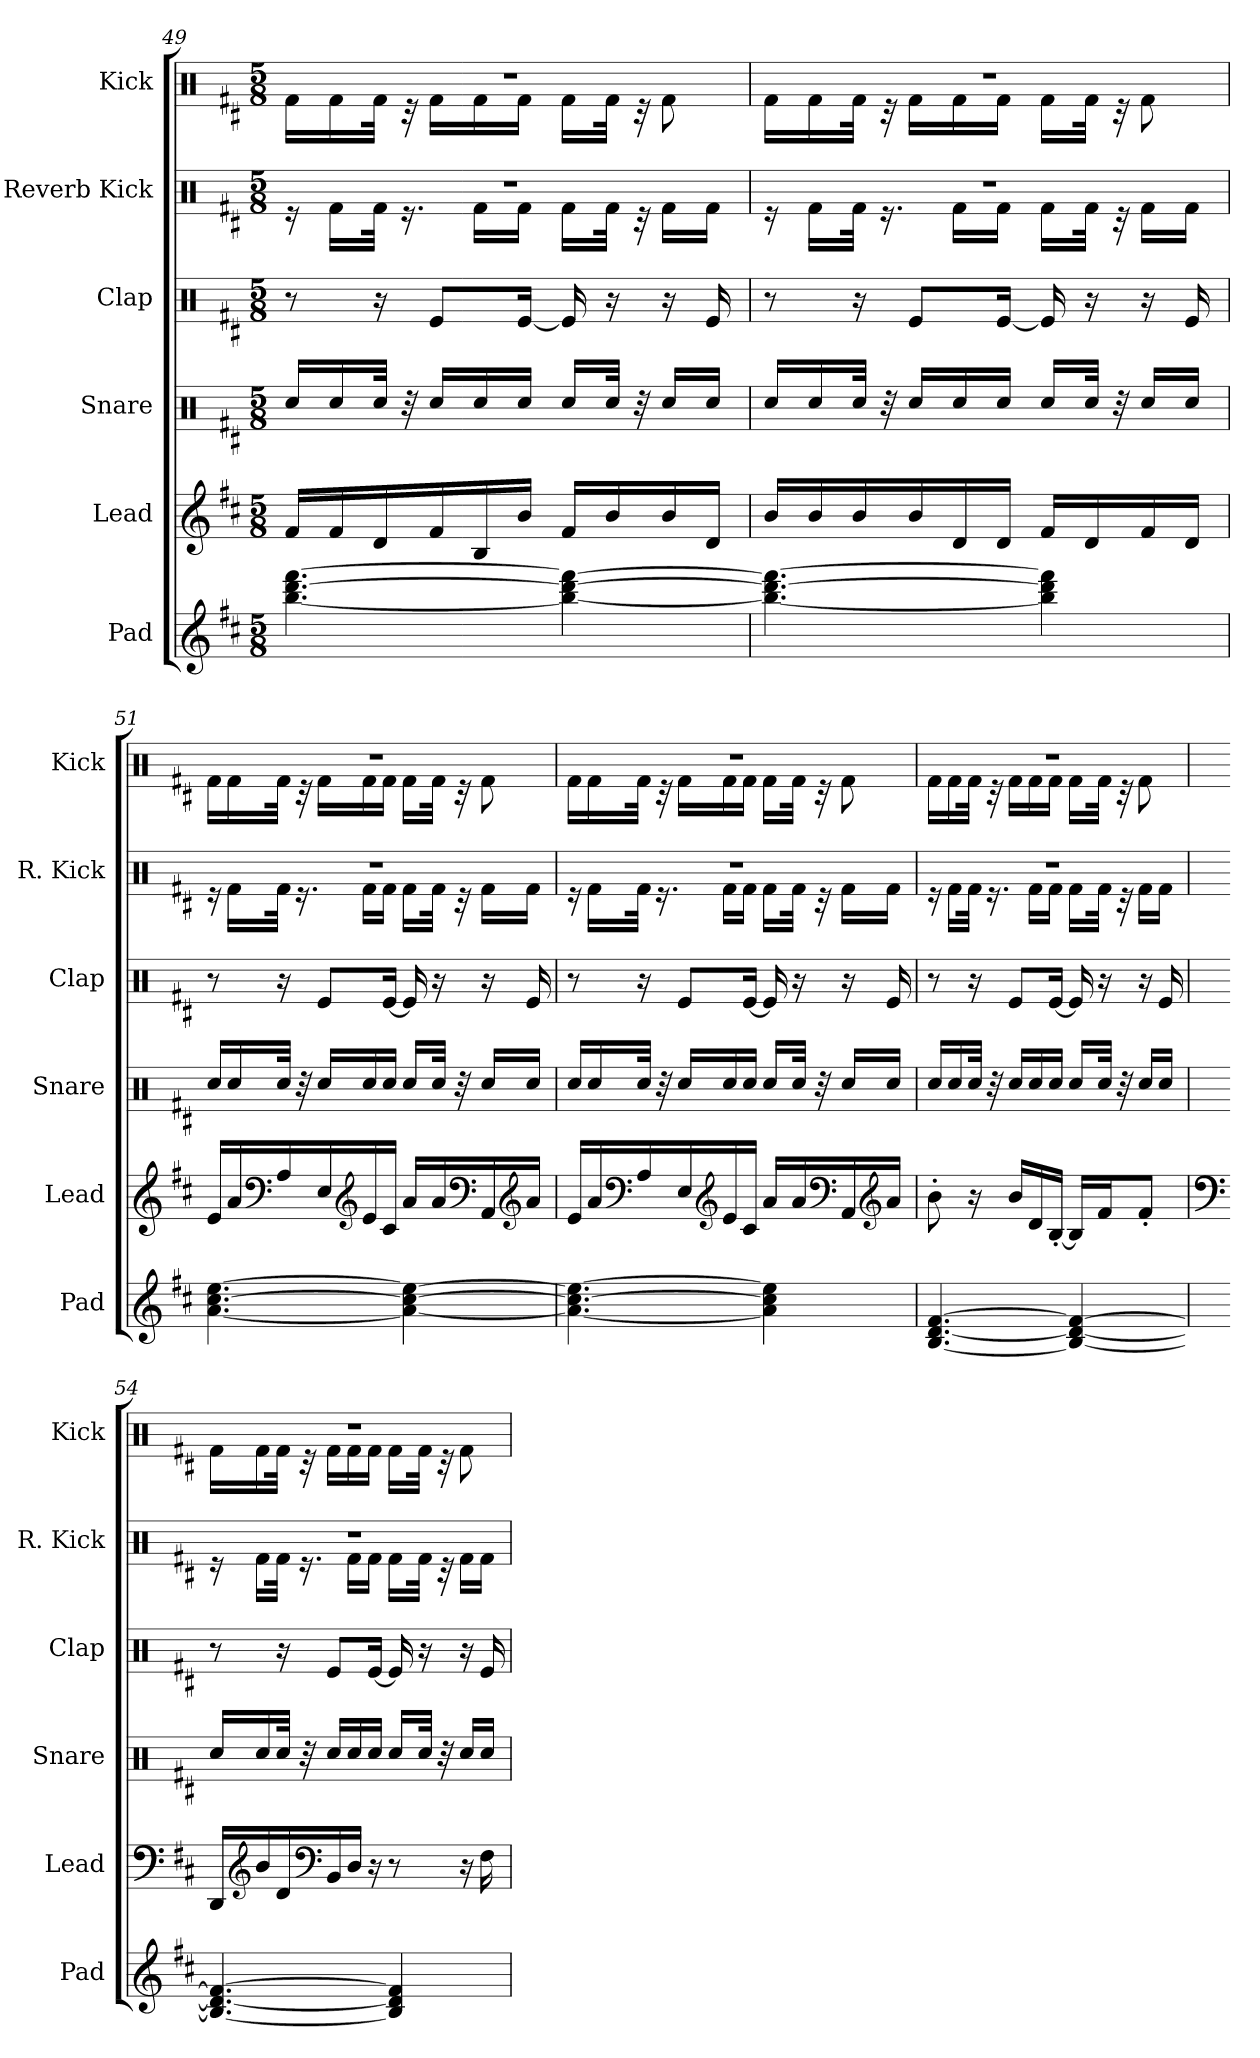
**kern	**kern	**kern	**kern	**kern	**kern
*part6	*part5	*part4	*part3	*part2	*part1
*staff6	*staff5	*staff4	*staff3	*staff2	*staff1
*I"Pad	*I"Lead	*I"Snare	*I"Clap	*I"Reverb Kick	*I"Kick
*I'Pad	*I'Lead	*I'Snare	*I'Clap	*I'R. Kick	*I'Kick
*clefG2	*clefG2	*clefX	*clefX	*clefX	*clefX
*k[f#c#]	*k[f#c#]	*k[f#c#]	*k[f#c#]	*k[f#c#]	*k[f#c#]
*M5/8	*M5/8	*M5/8	*M5/8	*M5/8	*M5/8
=49	=49	=49	=49	=49	=49
*	*	*	*	*^	*^
[4.bb\ [4.ddd\ [4.fff#\	16f#/LL	16Rcc/LL	8r	8%5r	16r	8%5r	16Rf\LL
.	16f#/	16Rcc/	.	.	16Rf\LL	.	16Rf\
.	16d/	32Rcc/JJk	16r	.	32Rf\JJk	.	32Rf\JJk
.	.	32r	.	.	16.r	.	32r
.	16f#/	16Rcc/LL	8Re/L	.	.	.	16Rf\LL
.	16B/	16Rcc/	.	.	16Rf\LL	.	16Rf\
.	16b/JJ	16Rcc/JJ	[16Re/Jk	.	16Rf\JJ	.	16Rf\JJ
4bb\_ 4ddd\_ 4fff#\_	16f#/LL	16Rcc/LL	16Re/]	.	16Rf\LL	.	16Rf\LL
.	16b/	32Rcc/JJk	16r	.	32Rf\JJk	.	32Rf\JJk
.	.	32r	.	.	32r	.	32r
.	16b/	16Rcc/LL	16r	.	16Rf\LL	.	8Rf\
.	16d/JJ	16Rcc/JJ	16Re/	.	16Rf\JJ	.	.
!!LO:LB:g=z	!!
=50	=50	=50	=50	=50	=50	=50	=50
4.bb\_ 4.ddd\_ 4.fff#\_	16b/LL	16Rcc/LL	8r	8%5r	16r	8%5r	16Rf\LL
.	16b/	16Rcc/	.	.	16Rf\LL	.	16Rf\
.	16b/	32Rcc/JJk	16r	.	32Rf\JJk	.	32Rf\JJk
.	.	32r	.	.	16.r	.	32r
.	16b/	16Rcc/LL	8Re/L	.	.	.	16Rf\LL
.	16d/	16Rcc/	.	.	16Rf\LL	.	16Rf\
.	16d/JJ	16Rcc/JJ	[16Re/Jk	.	16Rf\JJ	.	16Rf\JJ
4bb\] 4ddd\] 4fff#\]	16f#/LL	16Rcc/LL	16Re/]	.	16Rf\LL	.	16Rf\LL
.	16d/	32Rcc/JJk	16r	.	32Rf\JJk	.	32Rf\JJk
.	.	32r	.	.	32r	.	32r
.	16f#/	16Rcc/LL	16r	.	16Rf\LL	.	8Rf\
.	16d/JJ	16Rcc/JJ	16Re/	.	16Rf\JJ	.	.
=51	=51	=51	=51	=51	=51	=51	=51
[4.a\ [4.cc#\ [4.ee\	16e/LL	16Rcc/LL	8r	8%5r	16r	8%5r	16Rf\LL
.	16a/	16Rcc/	.	.	16Rf\LL	.	16Rf\
*	*clefF4	*	*	*	*	*	*
.	16A/	32Rcc/JJk	16r	.	32Rf\JJk	.	32Rf\JJk
.	.	32r	.	.	16.r	.	32r
.	16E/	16Rcc/LL	8Re/L	.	.	.	16Rf\LL
*	*clefG2	*	*	*	*	*	*
.	16e/	16Rcc/	.	.	16Rf\LL	.	16Rf\
.	16c#/JJ	16Rcc/JJ	[16Re/Jk	.	16Rf\JJ	.	16Rf\JJ
4a\_ 4cc#\_ 4ee\_	16a/LL	16Rcc/LL	16Re/]	.	16Rf\LL	.	16Rf\LL
.	16a/	32Rcc/JJk	16r	.	32Rf\JJk	.	32Rf\JJk
.	.	32r	.	.	32r	.	32r
*	*clefF4	*	*	*	*	*	*
.	16AA/	16Rcc/LL	16r	.	16Rf\LL	.	8Rf\
*	*clefG2	*	*	*	*	*	*
.	16a/JJ	16Rcc/JJ	16Re/	.	16Rf\JJ	.	.
!!LO:PB:g=z	!!
=52	=52	=52	=52	=52	=52	=52	=52
4.a\_ 4.cc#\_ 4.ee\_	16e/LL	16Rcc/LL	8r	8%5r	16r	8%5r	16Rf\LL
.	16a/	16Rcc/	.	.	16Rf\LL	.	16Rf\
*	*clefF4	*	*	*	*	*	*
.	16A/	32Rcc/JJk	16r	.	32Rf\JJk	.	32Rf\JJk
.	.	32r	.	.	16.r	.	32r
.	16E/	16Rcc/LL	8Re/L	.	.	.	16Rf\LL
*	*clefG2	*	*	*	*	*	*
.	16e/	16Rcc/	.	.	16Rf\LL	.	16Rf\
.	16c#/JJ	16Rcc/JJ	[16Re/Jk	.	16Rf\JJ	.	16Rf\JJ
4a\] 4cc#\] 4ee\]	16a/LL	16Rcc/LL	16Re/]	.	16Rf\LL	.	16Rf\LL
.	16a/	32Rcc/JJk	16r	.	32Rf\JJk	.	32Rf\JJk
.	.	32r	.	.	32r	.	32r
*	*clefF4	*	*	*	*	*	*
.	16AA/	16Rcc/LL	16r	.	16Rf\LL	.	8Rf\
*	*clefG2	*	*	*	*	*	*
.	16a/JJ	16Rcc/JJ	16Re/	.	16Rf\JJ	.	.
=53	=53	=53	=53	=53	=53	=53	=53
[4.B/ [4.d/ [4.f#/	8b'\	16Rcc/LL	8r	8%5r	16r	8%5r	16Rf\LL
.	.	16Rcc/	.	.	16Rf\LL	.	16Rf\
.	16r	32Rcc/JJk	16r	.	32Rf\JJk	.	32Rf\JJk
.	.	32r	.	.	16.r	.	32r
.	16b/LL	16Rcc/LL	8Re/L	.	.	.	16Rf\LL
.	16d/	16Rcc/	.	.	16Rf\LL	.	16Rf\
.	[16B'/JJ	16Rcc/JJ	[16Re/Jk	.	16Rf\JJ	.	16Rf\JJ
4B/_ 4d/_ 4f#/_	16B/LL]	16Rcc/LL	16Re/]	.	16Rf\LL	.	16Rf\LL
.	16f#/J	32Rcc/JJk	16r	.	32Rf\JJk	.	32Rf\JJk
.	.	32r	.	.	32r	.	32r
.	8f#'/J	16Rcc/LL	16r	.	16Rf\LL	.	8Rf\
.	.	16Rcc/JJ	16Re/	.	16Rf\JJ	.	.
!!LO:LB:g=z	!!
=54	=54	=54	=54	=54	=54	=54	=54
*	*clefF4	*	*	*	*	*	*
4.B/_ 4.d/_ 4.f#/_	16DD/LL	16Rcc/LL	8r	8%5r	16r	8%5r	16Rf\LL
*	*clefG2	*	*	*	*	*	*
.	16b/	16Rcc/	.	.	16Rf\LL	.	16Rf\
.	16d/	32Rcc/JJk	16r	.	32Rf\JJk	.	32Rf\JJk
.	.	32r	.	.	16.r	.	32r
*	*clefF4	*	*	*	*	*	*
.	16BB/	16Rcc/LL	8Re/L	.	.	.	16Rf\LL
.	16D/JJ	16Rcc/	.	.	16Rf\LL	.	16Rf\
.	16r	16Rcc/JJ	[16Re/Jk	.	16Rf\JJ	.	16Rf\JJ
4B/] 4d/] 4f#/]	8r	16Rcc/LL	16Re/]	.	16Rf\LL	.	16Rf\LL
.	.	32Rcc/JJk	16r	.	32Rf\JJk	.	32Rf\JJk
.	.	32r	.	.	32r	.	32r
.	16r	16Rcc/LL	16r	.	16Rf\LL	.	8Rf\
.	16F#\	16Rcc/JJ	16Re/	.	16Rf\JJ	.	.
*	*	*	*	*v	*v	*	*
*	*	*	*	*	*v	*v
=	=	=	=	=	=
*-	*-	*-	*-	*-	*-
